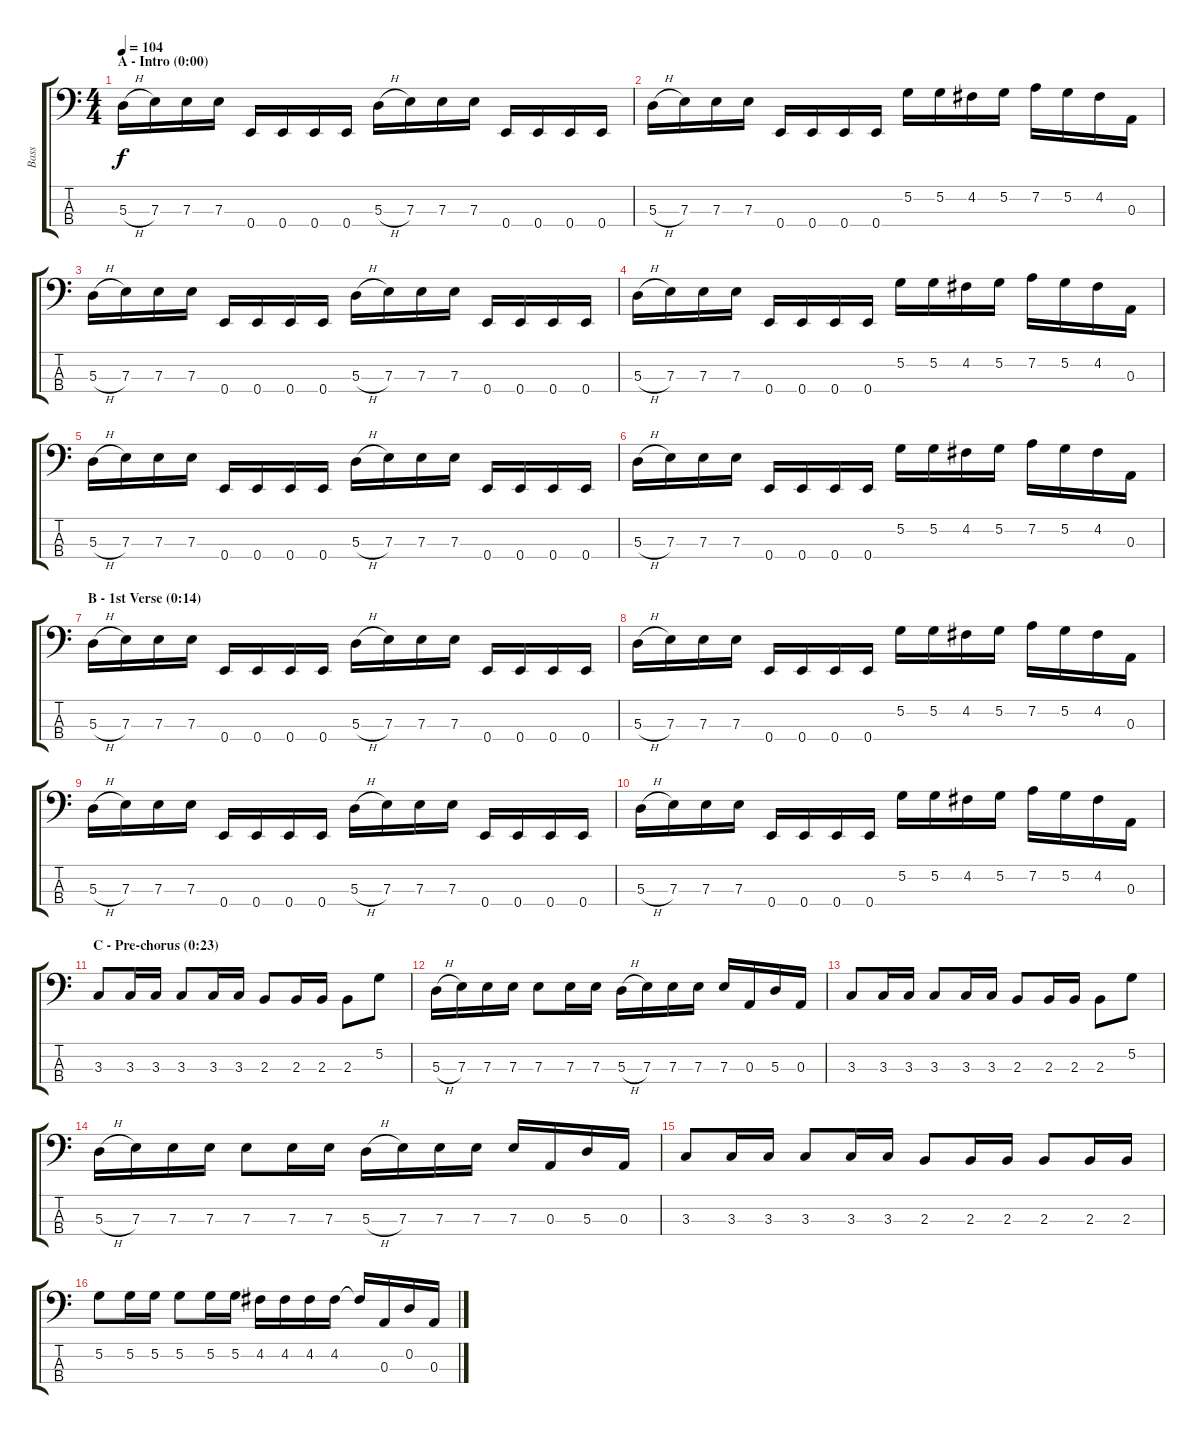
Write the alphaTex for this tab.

\track ("Bass" "Bass") {instrument electricbasspick}
\staff {score tabs}
\tuning (G2 D2 A1 E1) {hide}
\ts (4 4)
\section ("" "A - Intro (0:00)")
\tempo 104
\clef f4
\ks c
5.3{h}.16{dy f instrument electricbasspick} 7.3.16 7.3.16 7.3.16 0.4.16 0.4.16 0.4.16 0.4.16 5.3{h}.16 7.3.16 7.3.16 7.3.16 0.4.16 0.4.16 0.4.16 0.4.16 |
5.3{h}.16 7.3.16 7.3.16 7.3.16 0.4.16 0.4.16 0.4.16 0.4.16 5.2.16 5.2.16 4.2.16 5.2.16 7.2.16 5.2.16 4.2.16 0.3.16 |
5.3{h}.16 7.3.16 7.3.16 7.3.16 0.4.16 0.4.16 0.4.16 0.4.16 5.3{h}.16 7.3.16 7.3.16 7.3.16 0.4.16 0.4.16 0.4.16 0.4.16 |
5.3{h}.16 7.3.16 7.3.16 7.3.16 0.4.16 0.4.16 0.4.16 0.4.16 5.2.16 5.2.16 4.2.16 5.2.16 7.2.16 5.2.16 4.2.16 0.3.16 |
5.3{h}.16 7.3.16 7.3.16 7.3.16 0.4.16 0.4.16 0.4.16 0.4.16 5.3{h}.16 7.3.16 7.3.16 7.3.16 0.4.16 0.4.16 0.4.16 0.4.16 |
5.3{h}.16 7.3.16 7.3.16 7.3.16 0.4.16 0.4.16 0.4.16 0.4.16 5.2.16 5.2.16 4.2.16 5.2.16 7.2.16 5.2.16 4.2.16 0.3.16 |
\section ("" "B - 1st Verse (0:14)")
5.3{h}.16 7.3.16 7.3.16 7.3.16 0.4.16 0.4.16 0.4.16 0.4.16 5.3{h}.16 7.3.16 7.3.16 7.3.16 0.4.16 0.4.16 0.4.16 0.4.16 |
5.3{h}.16 7.3.16 7.3.16 7.3.16 0.4.16 0.4.16 0.4.16 0.4.16 5.2.16 5.2.16 4.2.16 5.2.16 7.2.16 5.2.16 4.2.16 0.3.16 |
5.3{h}.16 7.3.16 7.3.16 7.3.16 0.4.16 0.4.16 0.4.16 0.4.16 5.3{h}.16 7.3.16 7.3.16 7.3.16 0.4.16 0.4.16 0.4.16 0.4.16 |
5.3{h}.16 7.3.16 7.3.16 7.3.16 0.4.16 0.4.16 0.4.16 0.4.16 5.2.16 5.2.16 4.2.16 5.2.16 7.2.16 5.2.16 4.2.16 0.3.16 |
\section ("" "C - Pre-chorus (0:23)")
3.3.8 3.3.16 3.3.16 3.3.8 3.3.16 3.3.16 2.3.8 2.3.16 2.3.16 2.3.8 5.2.8 |
5.3{h}.16 7.3.16 7.3.16 7.3.16 7.3.8 7.3.16 7.3.16 5.3{h}.16 7.3.16 7.3.16 7.3.16 7.3.16 0.3.16 5.3.16 0.3.16 |
3.3.8 3.3.16 3.3.16 3.3.8 3.3.16 3.3.16 2.3.8 2.3.16 2.3.16 2.3.8 5.2.8 |
5.3{h}.16 7.3.16 7.3.16 7.3.16 7.3.8 7.3.16 7.3.16 5.3{h}.16 7.3.16 7.3.16 7.3.16 7.3.16 0.3.16 5.3.16 0.3.16 |
3.3.8 3.3.16 3.3.16 3.3.8 3.3.16 3.3.16 2.3.8 2.3.16 2.3.16 2.3.8 2.3.16 2.3.16 |
5.2.8 5.2.16 5.2.16 5.2.8 5.2.16 5.2.16 4.2.16 4.2.16 4.2.16 4.2.16 4.2{t}.16 0.3.16 0.2.16 0.3.16
